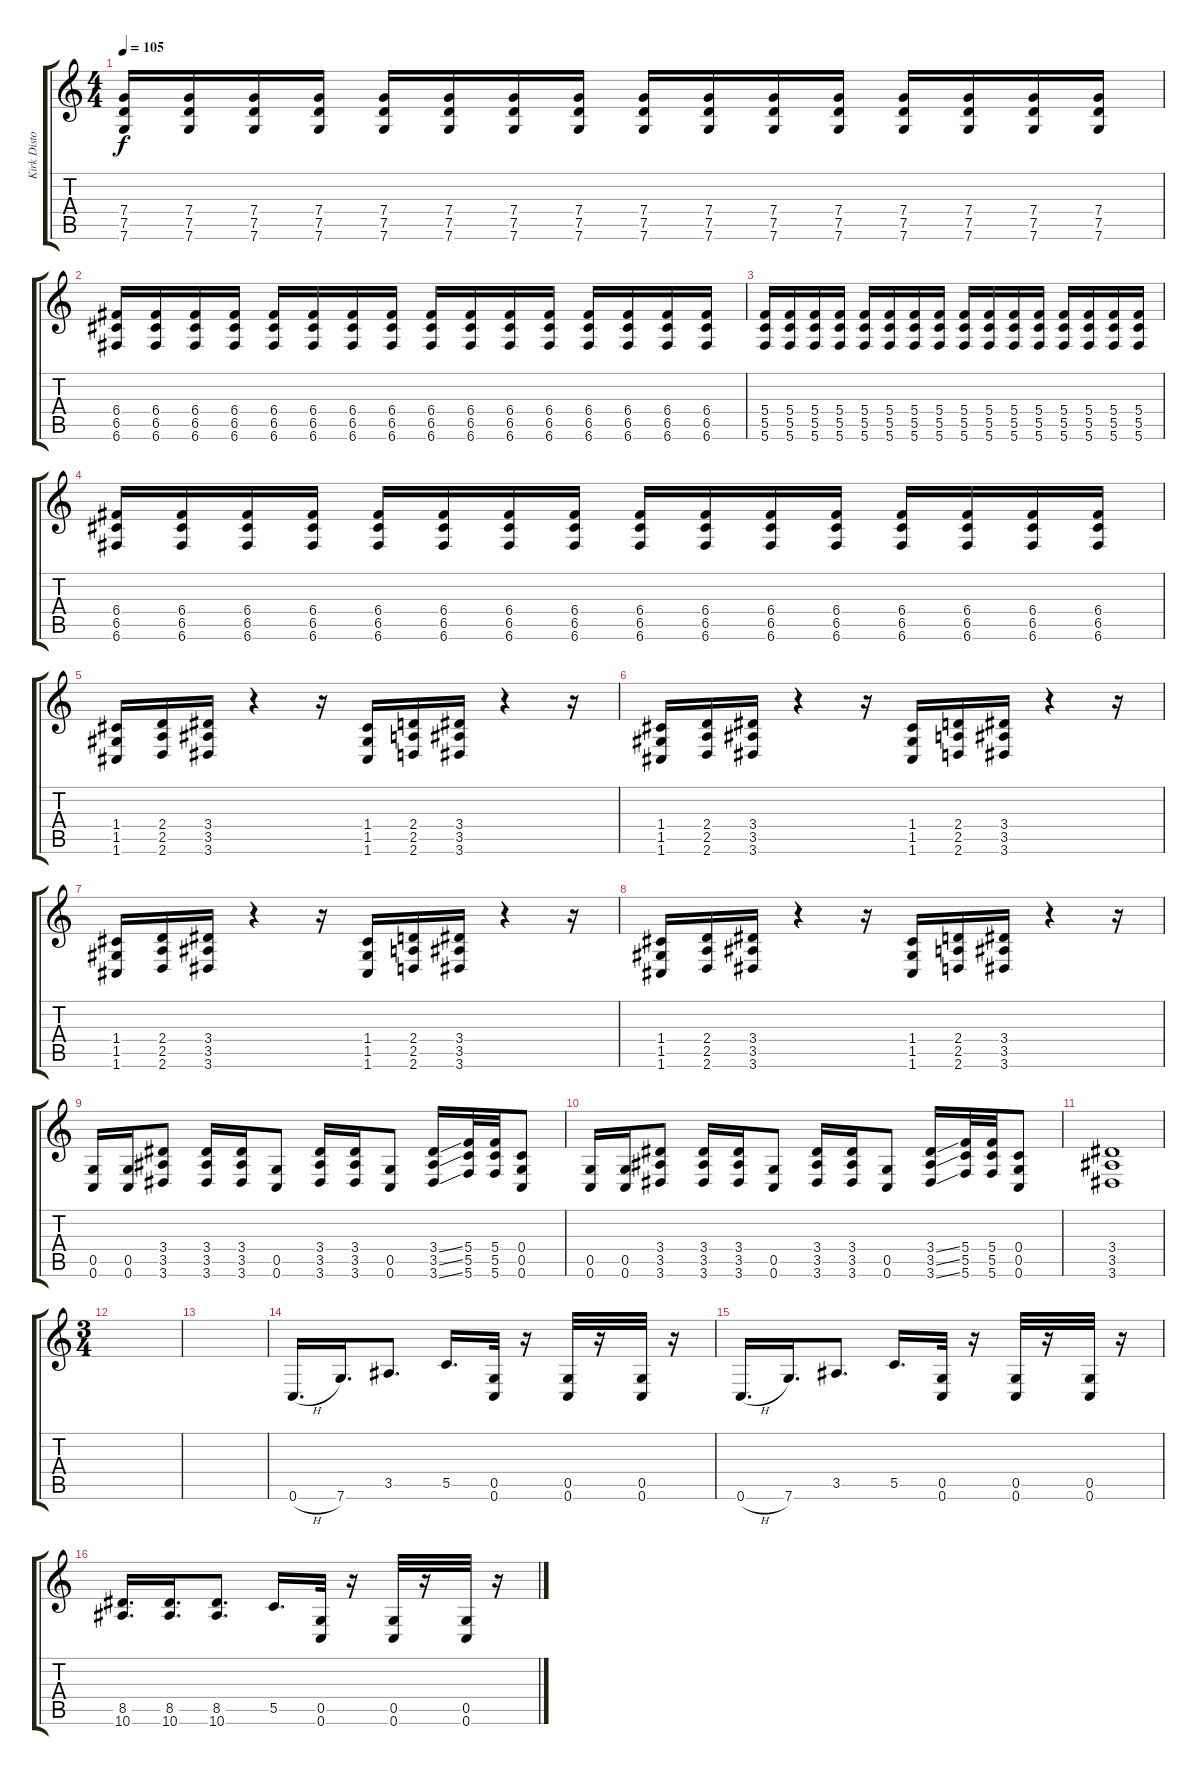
\track ("Kirk Distortion" "Kirk Disto") {instrument distortionguitar}
\staff {score tabs}
\tuning (D4 A3 F3 C3 G2 C2) {hide}
\ts (4 4)
\tempo 105
\clef g2
\ks c
(7.4 7.5 7.6).16{dy f} (7.4 7.5 7.6).16 (7.4 7.5 7.6).16 (7.4 7.5 7.6).16 (7.4 7.5 7.6).16 (7.4 7.5 7.6).16 (7.4 7.5 7.6).16 (7.4 7.5 7.6).16 (7.4 7.5 7.6).16 (7.4 7.5 7.6).16 (7.4 7.5 7.6).16 (7.4 7.5 7.6).16 (7.4 7.5 7.6).16 (7.4 7.5 7.6).16 (7.4 7.5 7.6).16 (7.4 7.5 7.6).16 |
(6.4 6.5 6.6).16 (6.4 6.5 6.6).16 (6.4 6.5 6.6).16 (6.4 6.5 6.6).16 (6.4 6.5 6.6).16 (6.4 6.5 6.6).16 (6.4 6.5 6.6).16 (6.4 6.5 6.6).16 (6.4 6.5 6.6).16 (6.4 6.5 6.6).16 (6.4 6.5 6.6).16 (6.4 6.5 6.6).16 (6.4 6.5 6.6).16 (6.4 6.5 6.6).16 (6.4 6.5 6.6).16 (6.4 6.5 6.6).16 |
(5.4 5.5 5.6).16 (5.4 5.5 5.6).16 (5.4 5.5 5.6).16 (5.4 5.5 5.6).16 (5.4 5.5 5.6).16 (5.4 5.5 5.6).16 (5.4 5.5 5.6).16 (5.4 5.5 5.6).16 (5.4 5.5 5.6).16 (5.4 5.5 5.6).16 (5.4 5.5 5.6).16 (5.4 5.5 5.6).16 (5.4 5.5 5.6).16 (5.4 5.5 5.6).16 (5.4 5.5 5.6).16 (5.4 5.5 5.6).16 |
(6.4 6.5 6.6).16 (6.4 6.5 6.6).16 (6.4 6.5 6.6).16 (6.4 6.5 6.6).16 (6.4 6.5 6.6).16 (6.4 6.5 6.6).16 (6.4 6.5 6.6).16 (6.4 6.5 6.6).16 (6.4 6.5 6.6).16 (6.4 6.5 6.6).16 (6.4 6.5 6.6).16 (6.4 6.5 6.6).16 (6.4 6.5 6.6).16 (6.4 6.5 6.6).16 (6.4 6.5 6.6).16 (6.4 6.5 6.6).16 |
(1.4 1.5 1.6).16 (2.4 2.5 2.6).16 (3.4 3.5 3.6).16 r.4 r.16 (1.4 1.5 1.6).16 (2.4 2.5 2.6).16 (3.4 3.5 3.6).16 r.4 r.16 |
(1.4 1.5 1.6).16 (2.4 2.5 2.6).16 (3.4 3.5 3.6).16 r.4 r.16 (1.4 1.5 1.6).16 (2.4 2.5 2.6).16 (3.4 3.5 3.6).16 r.4 r.16 |
(1.4 1.5 1.6).16 (2.4 2.5 2.6).16 (3.4 3.5 3.6).16 r.4 r.16 (1.4 1.5 1.6).16 (2.4 2.5 2.6).16 (3.4 3.5 3.6).16 r.4 r.16 |
(1.4 1.5 1.6).16 (2.4 2.5 2.6).16 (3.4 3.5 3.6).16 r.4 r.16 (1.4 1.5 1.6).16 (2.4 2.5 2.6).16 (3.4 3.5 3.6).16 r.4 r.16 |
(0.5 0.6).16 (0.5 0.6).16 (3.4 3.5 3.6).8 (3.4 3.5 3.6).16 (3.4 3.5 3.6).16 (0.5 0.6).8 (3.4 3.5 3.6).16 (3.4 3.5 3.6).16 (0.5 0.6).8 (3.4{ss} 3.5{ss} 3.6{ss}).16 (5.4 5.5 5.6).32 (5.4 5.5 5.6).32 (0.4 0.5 0.6).8 |
(0.5 0.6).16 (0.5 0.6).16 (3.4 3.5 3.6).8 (3.4 3.5 3.6).16 (3.4 3.5 3.6).16 (0.5 0.6).8 (3.4 3.5 3.6).16 (3.4 3.5 3.6).16 (0.5 0.6).8 (3.4{ss} 3.5{ss} 3.6{ss}).16 (5.4 5.5 5.6).32 (5.4 5.5 5.6).32 (0.4 0.5 0.6).8 |
(3.4 3.5 3.6).1 |
\ts (3 4)
|
|
0.6{h}.16{d} 7.6.16{d} 3.5.8{d} 5.5.16{d} (0.5 0.6).32 r.16 (0.5 0.6).32 r.16 (0.5 0.6).32 r.16 |
0.6{h}.16{d} 7.6.16{d} 3.5.8{d} 5.5.16{d} (0.5 0.6).32 r.16 (0.5 0.6).32 r.16 (0.5 0.6).32 r.16 |
(8.5 10.6).16{d} (8.5 10.6).16{d} (8.5 10.6).8{d} 5.5.16{d} (0.5 0.6).32 r.16 (0.5 0.6).32 r.16 (0.5 0.6).32 r.16
